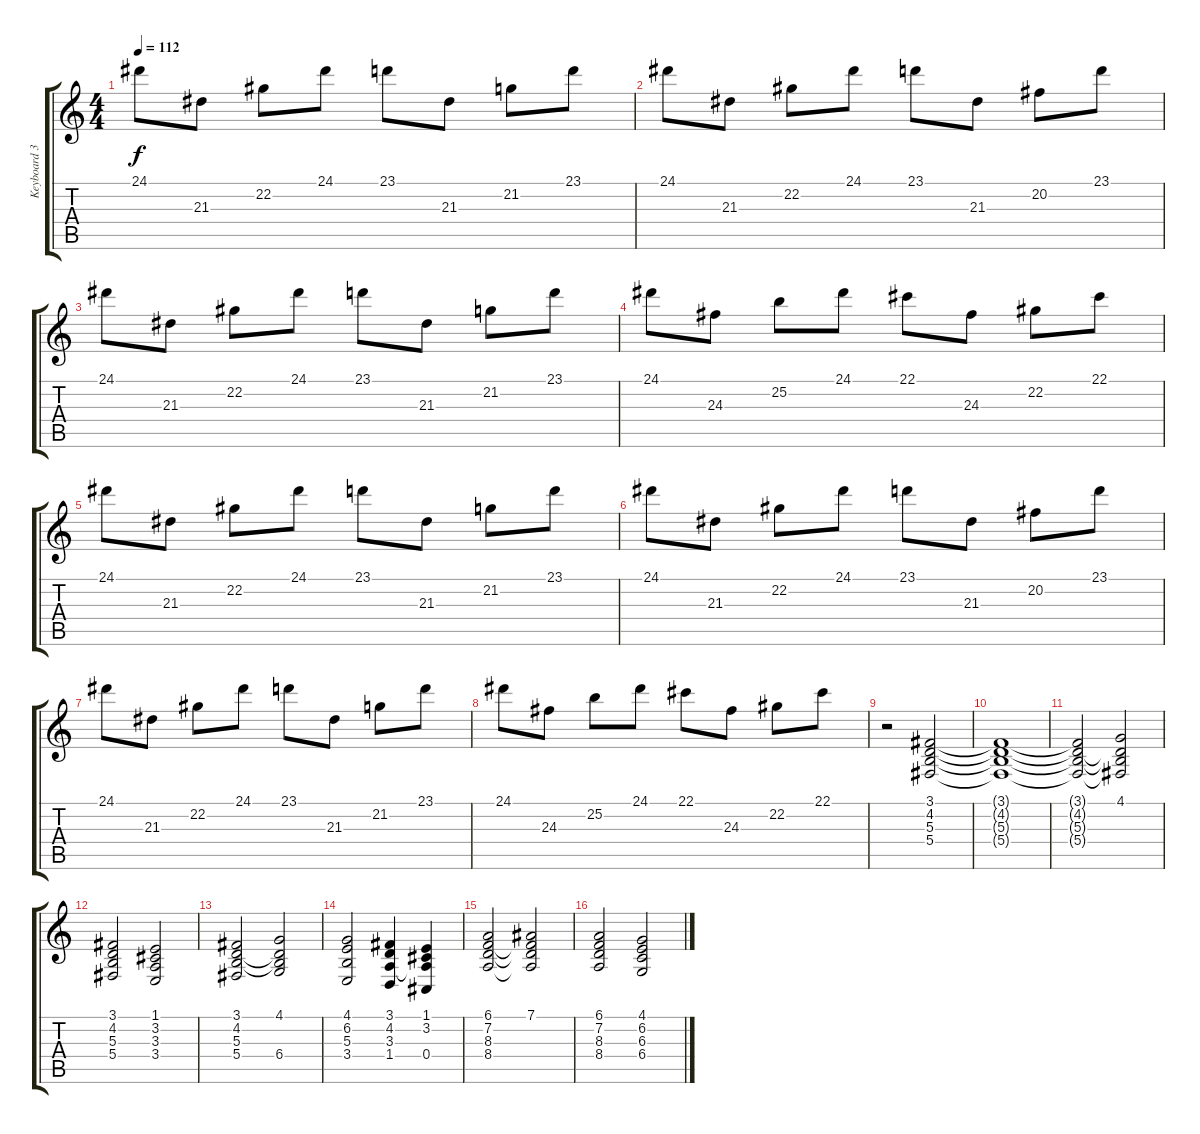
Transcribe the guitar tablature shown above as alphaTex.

\track ("Keyboard 3" "Keyboard 3") {instrument musicbox}
\staff {score tabs}
\tuning (Eb4 Bb3 Gb3 Db3 Ab2 Eb2) {hide}
\ts (4 4)
\tempo 112
\clef g2
\ks c
24.1.8{dy f volume 7} 21.3.8 22.2.8 24.1.8 23.1.8 21.3.8 21.2.8 23.1.8 |
24.1.8 21.3.8 22.2.8 24.1.8 23.1.8 21.3.8 20.2.8 23.1.8 |
24.1.8 21.3.8 22.2.8 24.1.8 23.1.8 21.3.8 21.2.8 23.1.8 |
24.1.8 24.3.8 25.2.8 24.1.8 22.1.8 24.3.8 22.2.8 22.1.8 |
24.1.8{volume 7} 21.3.8 22.2.8 24.1.8 23.1.8 21.3.8 21.2.8 23.1.8 |
24.1.8 21.3.8 22.2.8 24.1.8 23.1.8 21.3.8 20.2.8 23.1.8 |
24.1.8 21.3.8 22.2.8 24.1.8 23.1.8 21.3.8 21.2.8 23.1.8 |
24.1.8 24.3.8 25.2.8 24.1.8 22.1.8 24.3.8 22.2.8 22.1.8 |
r.2 (3.1 4.2 5.3 5.4).2{volume 0 instrument choiraahs} |
(3.1{t} 4.2{t} 5.3{t} 5.4{t}).1{volume 8 instrument choiraahs} |
(3.1{t} 4.2{t} 5.3{t} 5.4{t}).2 (4.1 4.2{t} 5.3{t} 5.4{t}).2 |
(3.1 4.2 5.3 5.4).2 (1.1 3.2 3.3 3.4).2 |
(3.1 4.2 5.3 5.4).2 (4.1 4.2{t} 5.3{t} 6.4).2 |
(4.1 6.2 5.3 3.4).2 (3.1 4.2 3.3 1.4).4 (1.1 3.2 3.3{t} 0.4).4 |
(6.1 7.2 8.3 8.4).2{instrument choiraahs} (7.1 7.2{t} 8.3{t} 8.4{t}).2 |
(6.1 7.2 8.3 8.4).2 (4.1 6.2 6.3 6.4).2
